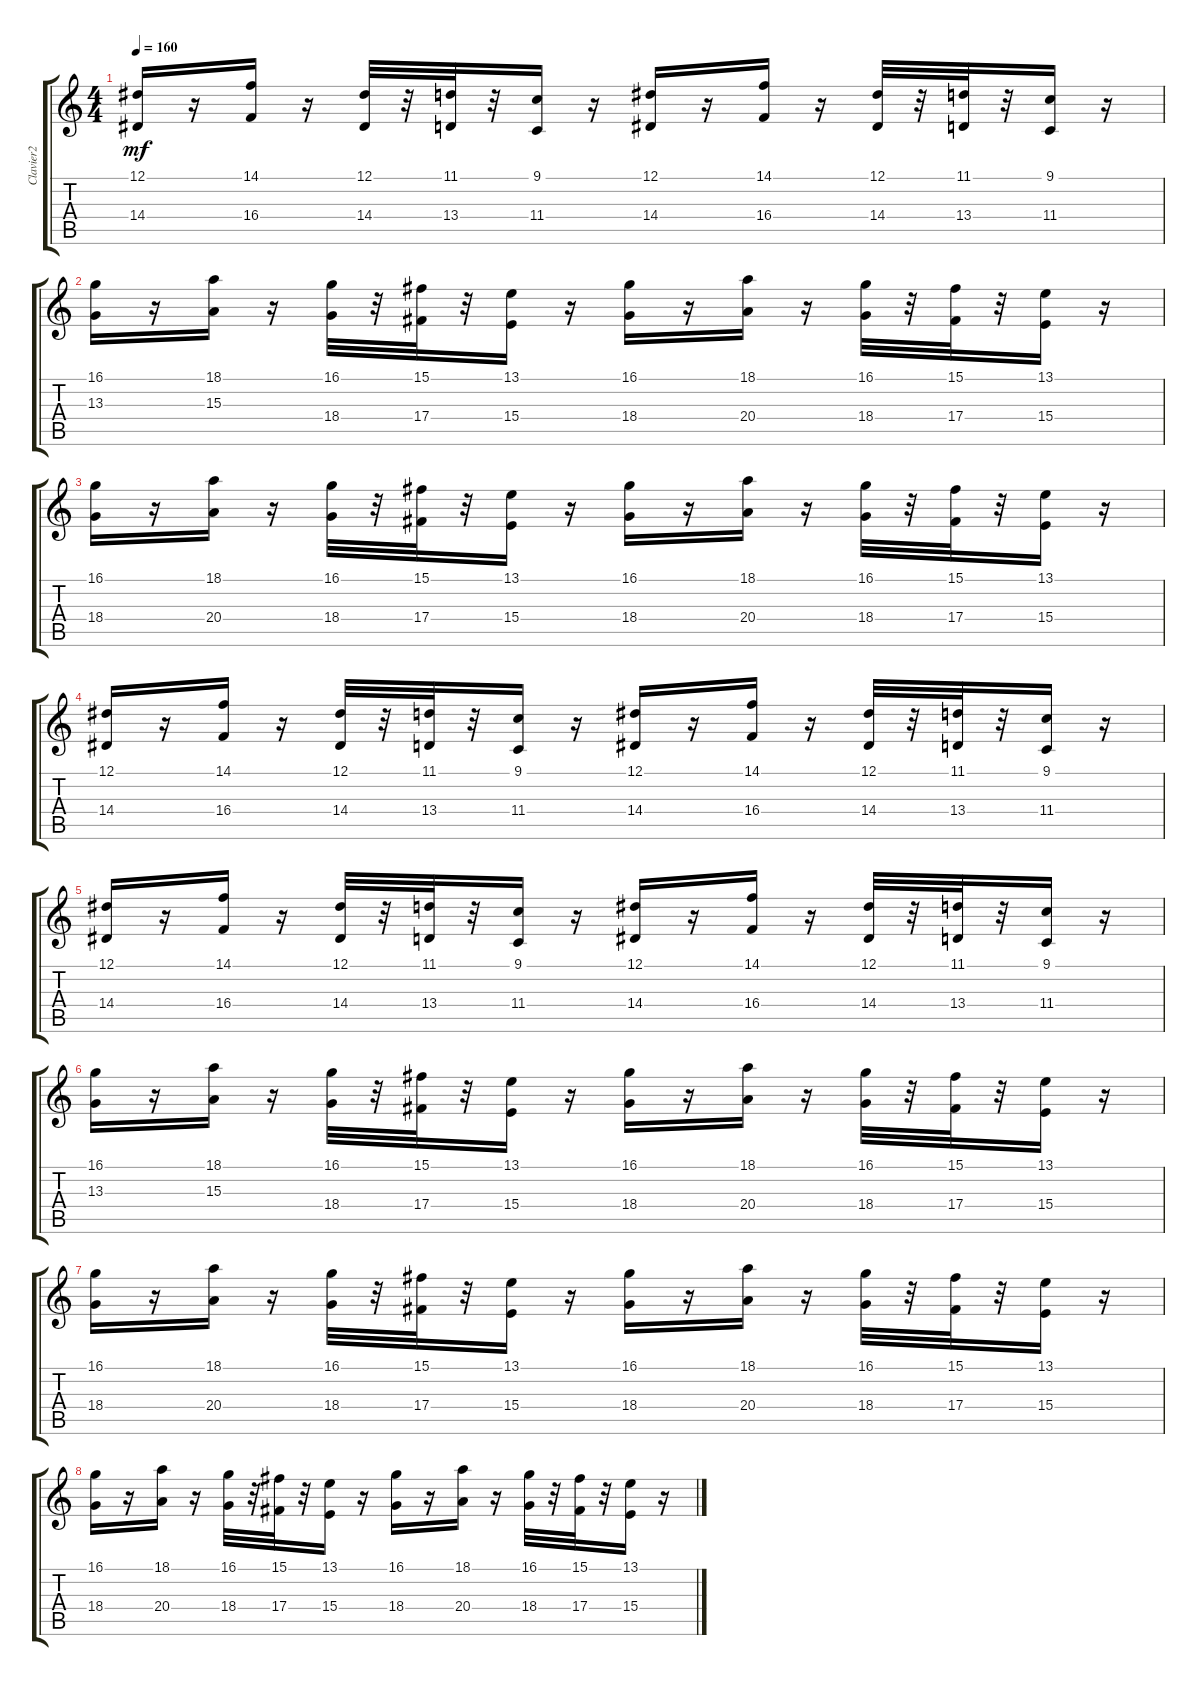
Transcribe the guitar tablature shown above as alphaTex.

\track ("Clavier2" "Clavier2") {instrument stringensemble1}
\staff {score tabs}
\tuning (Eb4 Bb3 Gb3 Db3 Ab2 Eb2) {hide}
\ts (4 4)
\tempo 160
\clef g2
\ks c
(12.1 14.4).16{dy mf} r.16 (14.1 16.4).16 r.16 (12.1 14.4).32 r.32 (11.1 13.4).32 r.32 (9.1 11.4).16 r.16 (12.1 14.4).16 r.16 (14.1 16.4).16 r.16 (12.1 14.4).32 r.32 (11.1 13.4).32 r.32 (9.1 11.4).16 r.16 |
(16.1 13.3).16 r.16 (18.1 15.3).16 r.16 (16.1 18.4).32 r.32 (15.1 17.4).32 r.32 (13.1 15.4).16 r.16 (16.1 18.4).16 r.16 (18.1 20.4).16 r.16 (16.1 18.4).32 r.32 (15.1 17.4).32 r.32 (13.1 15.4).16 r.16 |
(16.1 18.4).16 r.16 (18.1 20.4).16 r.16 (16.1 18.4).32 r.32 (15.1 17.4).32 r.32 (13.1 15.4).16 r.16 (16.1 18.4).16 r.16 (18.1 20.4).16 r.16 (16.1 18.4).32 r.32 (15.1 17.4).32 r.32 (13.1 15.4).16 r.16 |
(12.1 14.4).16 r.16 (14.1 16.4).16 r.16 (12.1 14.4).32 r.32 (11.1 13.4).32 r.32 (9.1 11.4).16 r.16 (12.1 14.4).16 r.16 (14.1 16.4).16 r.16 (12.1 14.4).32 r.32 (11.1 13.4).32 r.32 (9.1 11.4).16 r.16 |
(12.1 14.4).16 r.16 (14.1 16.4).16 r.16 (12.1 14.4).32 r.32 (11.1 13.4).32 r.32 (9.1 11.4).16 r.16 (12.1 14.4).16 r.16 (14.1 16.4).16 r.16 (12.1 14.4).32 r.32 (11.1 13.4).32 r.32 (9.1 11.4).16 r.16 |
(16.1 13.3).16 r.16 (18.1 15.3).16 r.16 (16.1 18.4).32 r.32 (15.1 17.4).32 r.32 (13.1 15.4).16 r.16 (16.1 18.4).16 r.16 (18.1 20.4).16 r.16 (16.1 18.4).32 r.32 (15.1 17.4).32 r.32 (13.1 15.4).16 r.16 |
(16.1 18.4).16 r.16 (18.1 20.4).16 r.16 (16.1 18.4).32 r.32 (15.1 17.4).32 r.32 (13.1 15.4).16 r.16 (16.1 18.4).16 r.16 (18.1 20.4).16 r.16 (16.1 18.4).32 r.32 (15.1 17.4).32 r.32 (13.1 15.4).16 r.16 |
(16.1 18.4).16 r.16 (18.1 20.4).16 r.16 (16.1 18.4).32 r.32 (15.1 17.4).32 r.32 (13.1 15.4).16 r.16 (16.1 18.4).16 r.16 (18.1 20.4).16 r.16 (16.1 18.4).32 r.32 (15.1 17.4).32 r.32 (13.1 15.4).16 r.16
